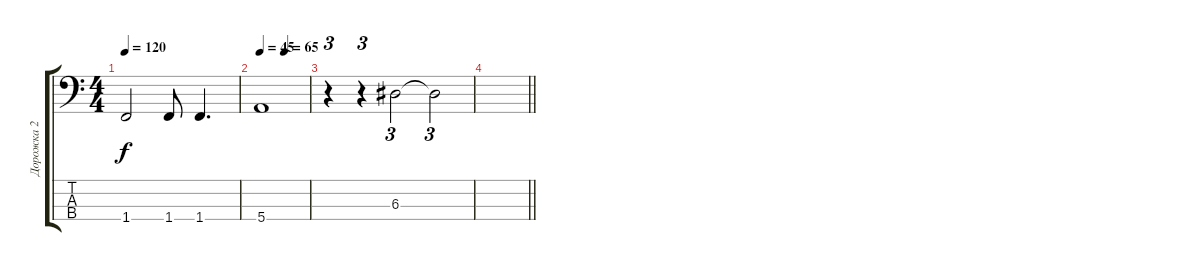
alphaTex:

\track ("Дорожка 2" "Дорожка 2") {instrument electricbassfinger}
\staff {score tabs}
\tuning (G2 D2 A1 E1) {hide}
\ts (4 4)
\tempo 120
\clef f4
\ks c
1.4.2{dy f} 1.4.8 1.4.4{d} |
\tempo 45
\tempo (65 0.5)
5.4.1 |
r.4{tu (3 2)} r.4{tu (3 2)} 6.3.2{tu (3 2)} 6.3{t}.2{tu (3 2)} |
\barLineRight lightlight
